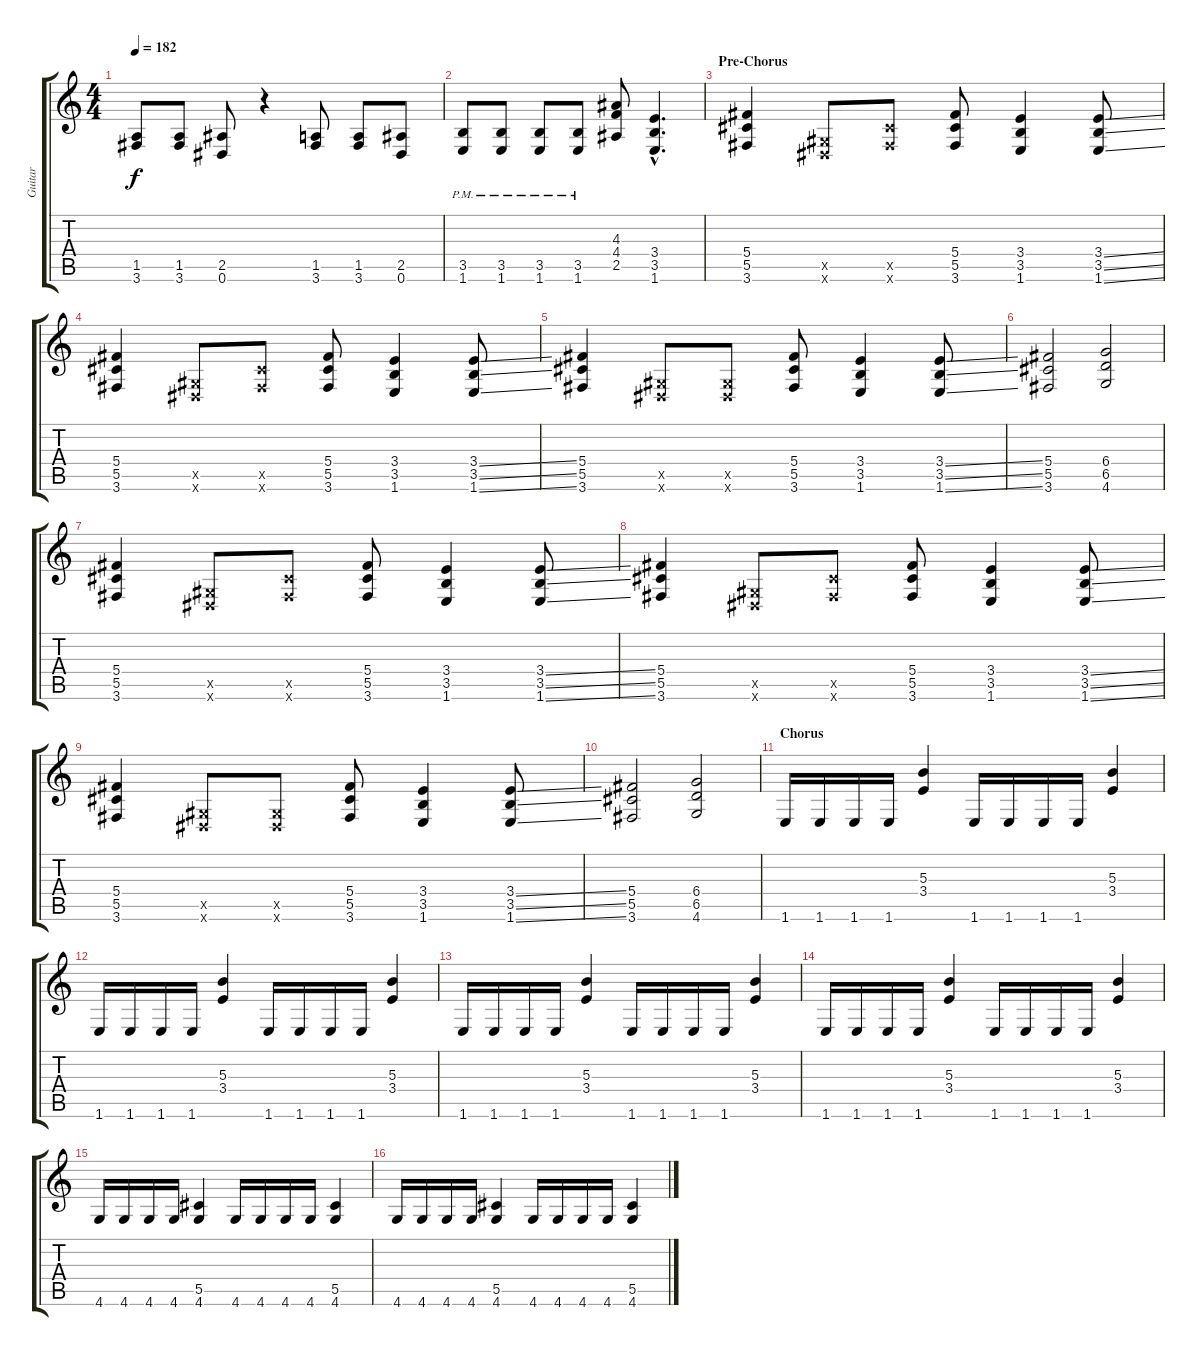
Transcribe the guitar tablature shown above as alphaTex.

\track ("Guitar" "Guitar") {instrument distortionguitar}
\staff {score tabs}
\tuning (Eb4 Bb3 Gb3 Db3 Ab2 Eb2) {hide}
\ts (4 4)
\tempo 182
\clef g2
\ks c
(1.5 3.6).8{dy f} (1.5 3.6).8 (2.5 0.6).8 r.4 (1.5 3.6).8 (1.5 3.6).8 (2.5 0.6).8 |
(3.5{pm} 1.6).8 (3.5{pm} 1.6).8 (3.5{pm} 1.6).8 (3.5{pm} 1.6).8 (4.3 4.4 2.5).8 (3.4{hac} 3.5{hac} 1.6{hac}).4{d} |
\section ("" "Pre-Chorus")
(5.4 5.5 3.6).4{instrument distortionguitar} (0.5{x} 0.6{x}).8 (5.5{x} 3.6{x}).8 (5.4 5.5 3.6).8 (3.4 3.5 1.6).4 (3.4{ss} 3.5{ss} 1.6{ss}).8 |
(5.4 5.5 3.6).4 (0.5{x} 0.6{x}).8 (5.5{x} 3.6{x}).8 (5.4 5.5 3.6).8 (3.4 3.5 1.6).4 (3.4{ss} 3.5{ss} 1.6{ss}).8 |
(5.4 5.5 3.6).4 (0.5{x} 0.6{x}).8 (0.5{x} 0.6{x}).8 (5.4 5.5 3.6).8 (3.4 3.5 1.6).4 (3.4{ss} 3.5{ss} 1.6{ss}).8 |
(5.4 5.5 3.6).2 (6.4 6.5 4.6).2 |
(5.4 5.5 3.6).4 (0.5{x} 0.6{x}).8 (5.5{x} 3.6{x}).8 (5.4 5.5 3.6).8 (3.4 3.5 1.6).4 (3.4{ss} 3.5{ss} 1.6{ss}).8 |
(5.4 5.5 3.6).4 (0.5{x} 0.6{x}).8 (5.5{x} 3.6{x}).8 (5.4 5.5 3.6).8 (3.4 3.5 1.6).4 (3.4{ss} 3.5{ss} 1.6{ss}).8 |
(5.4 5.5 3.6).4 (0.5{x} 0.6{x}).8 (0.5{x} 0.6{x}).8 (5.4 5.5 3.6).8 (3.4 3.5 1.6).4 (3.4{ss} 3.5{ss} 1.6{ss}).8 |
(5.4 5.5 3.6).2 (6.4 6.5 4.6).2 |
\section ("" "Chorus")
1.6.16 1.6.16 1.6.16 1.6.16 (5.3 3.4).4 1.6.16 1.6.16 1.6.16 1.6.16 (5.3 3.4).4 |
1.6.16 1.6.16 1.6.16 1.6.16 (5.3 3.4).4 1.6.16 1.6.16 1.6.16 1.6.16 (5.3 3.4).4 |
1.6.16 1.6.16 1.6.16 1.6.16 (5.3 3.4).4 1.6.16 1.6.16 1.6.16 1.6.16 (5.3 3.4).4 |
1.6.16 1.6.16 1.6.16 1.6.16 (5.3 3.4).4 1.6.16 1.6.16 1.6.16 1.6.16 (5.3 3.4).4 |
4.6.16 4.6.16 4.6.16 4.6.16 (5.5 4.6).4 4.6.16 4.6.16 4.6.16 4.6.16 (5.5 4.6).4 |
4.6.16 4.6.16 4.6.16 4.6.16 (5.5 4.6).4 4.6.16 4.6.16 4.6.16 4.6.16 (5.5 4.6).4
